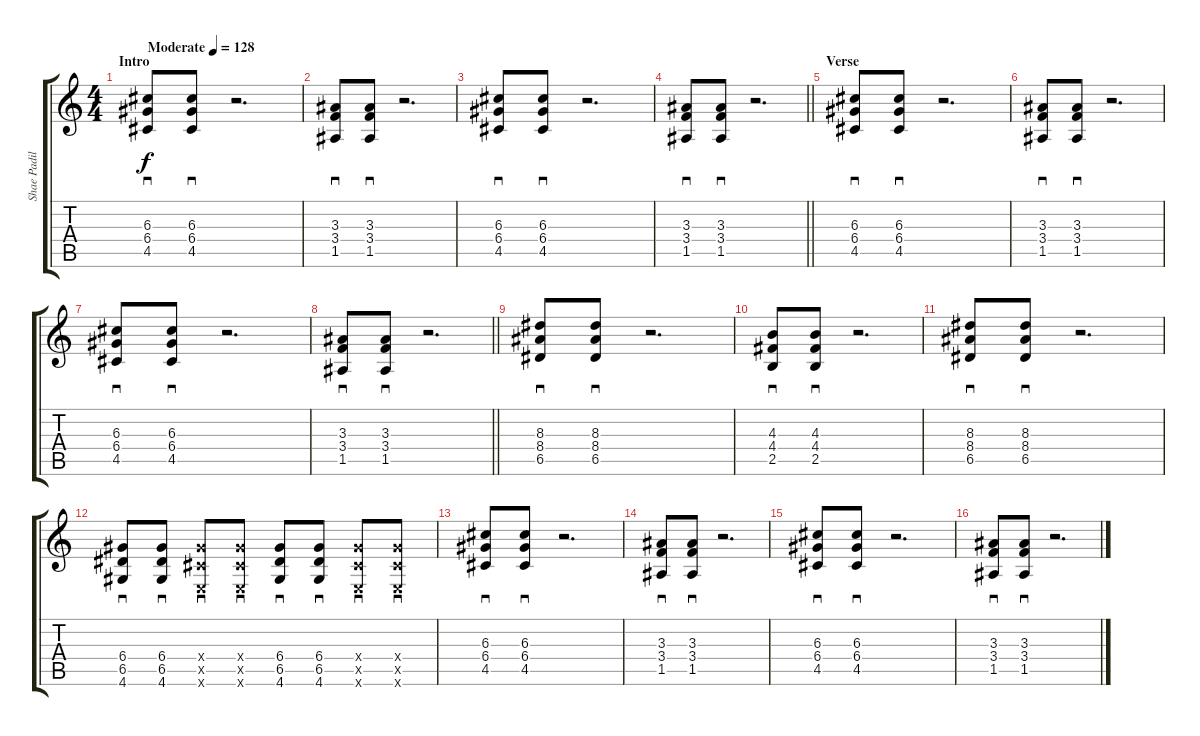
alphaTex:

\track ("Shae Padilla" "Shae Padil") {instrument distortionguitar}
\staff {score tabs}
\tuning (E4 B3 G3 D3 A2 E2) {hide}
\ts (4 4)
\section ("" "Intro")
\tempo (128 "Moderate")
\clef g2
\ks c
(6.3 6.4 4.5).8{sd dy f instrument distortionguitar} (6.3 6.4 4.5).8{sd} r.2{d} |
(3.3 3.4 1.5).8{sd} (3.3 3.4 1.5).8{sd} r.2{d} |
(6.3 6.4 4.5).8{sd} (6.3 6.4 4.5).8{sd} r.2{d} |
\barLineRight lightlight
(3.3 3.4 1.5).8{sd} (3.3 3.4 1.5).8{sd} r.2{d} |
\section ("" "Verse")
(6.3 6.4 4.5).8{sd} (6.3 6.4 4.5).8{sd} r.2{d} |
(3.3 3.4 1.5).8{sd} (3.3 3.4 1.5).8{sd} r.2{d} |
(6.3 6.4 4.5).8{sd} (6.3 6.4 4.5).8{sd} r.2{d} |
\barLineRight lightlight
(3.3 3.4 1.5).8{sd} (3.3 3.4 1.5).8{sd} r.2{d} |
(8.3 8.4 6.5).8{sd} (8.3 8.4 6.5).8{sd} r.2{d} |
(4.3 4.4 2.5).8{sd} (4.3 4.4 2.5).8{sd} r.2{d} |
(8.3 8.4 6.5).8{sd} (8.3 8.4 6.5).8{sd} r.2{d} |
(6.4 6.5 4.6).8{sd} (6.4 6.5 4.6).8{sd} (6.4{x} 4.5{x} 0.6{x}).8{sd} (6.4{x} 4.5{x} 0.6{x}).8{sd} (6.4 6.5 4.6).8{sd} (6.4 6.5 4.6).8{sd} (6.4{x} 4.5{x} 0.6{x}).8{sd} (6.4{x} 4.5{x} 0.6{x}).8{sd} |
(6.3 6.4 4.5).8{sd} (6.3 6.4 4.5).8{sd} r.2{d} |
(3.3 3.4 1.5).8{sd} (3.3 3.4 1.5).8{sd} r.2{d} |
(6.3 6.4 4.5).8{sd} (6.3 6.4 4.5).8{sd} r.2{d} |
(3.3 3.4 1.5).8{sd} (3.3 3.4 1.5).8{sd} r.2{d}
